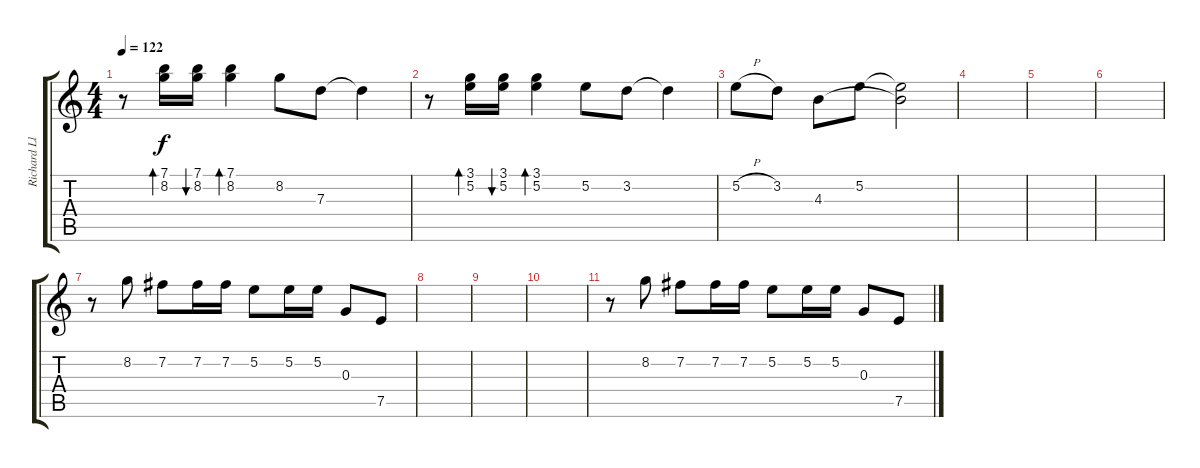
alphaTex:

\track ("Richard Lloyd" "Richard Ll") {instrument acousticguitarsteel}
\staff {score tabs}
\tuning (E4 B3 G3 D3 A2 E2) {hide}
\ts (4 4)
\tempo 122
\clef g2
\ks c
r.8{dy f} (7.1 8.2).16{bd 30} (7.1 8.2).16{bu 30} (7.1 8.2).4{bd 30} 8.2.8 7.3.8 7.3{t}.4 |
r.8 (3.1 5.2).16{bd 30} (3.1 5.2).16{bu 30} (3.1 5.2).4{bd 30} 5.2.8 3.2.8 3.2{t}.4 |
5.2{h}.8 3.2.8 4.3.8 5.2.8 (5.2{t} 4.3{t}).2 |
|
|
|
r.8{instrument overdrivenguitar} 8.2.8 7.2.8 7.2.16 7.2.16 5.2.8 5.2.16 5.2.16 0.3.8 7.5.8 |
|
|
|
r.8 8.2.8 7.2.8 7.2.16 7.2.16 5.2.8 5.2.16 5.2.16 0.3.8 7.5.8
